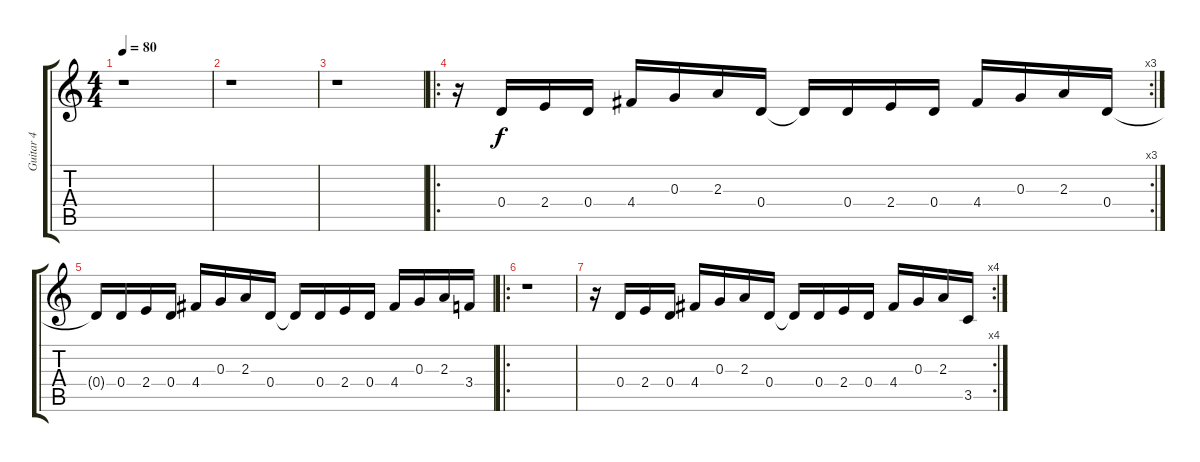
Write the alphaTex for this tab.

\track ("Guitar 4" "Guitar 4") {instrument overdrivenguitar}
\staff {score tabs}
\tuning (E4 B3 G3 D3 A2 E2) {hide}
\ts (4 4)
\tempo 80
\clef g2
\ks c
r.1{dy f} |
r.1 |
r.1 |
\ro
\rc 3
r.16 0.4.16 2.4.16 0.4.16 4.4.16 0.3.16 2.3.16 0.4.16 0.4{t}.16 0.4.16 2.4.16 0.4.16 4.4.16 0.3.16 2.3.16 0.4.16 |
0.4{t}.16 0.4.16 2.4.16 0.4.16 4.4.16 0.3.16 2.3.16 0.4.16 0.4{t}.16 0.4.16 2.4.16 0.4.16 4.4.16 0.3.16 2.3.16 3.4.16 |
\ro
r.1 |
\rc 4
r.16 0.4.16 2.4.16 0.4.16 4.4.16 0.3.16 2.3.16 0.4.16 0.4{t}.16 0.4.16 2.4.16 0.4.16 4.4.16 0.3.16 2.3.16 3.5.16
